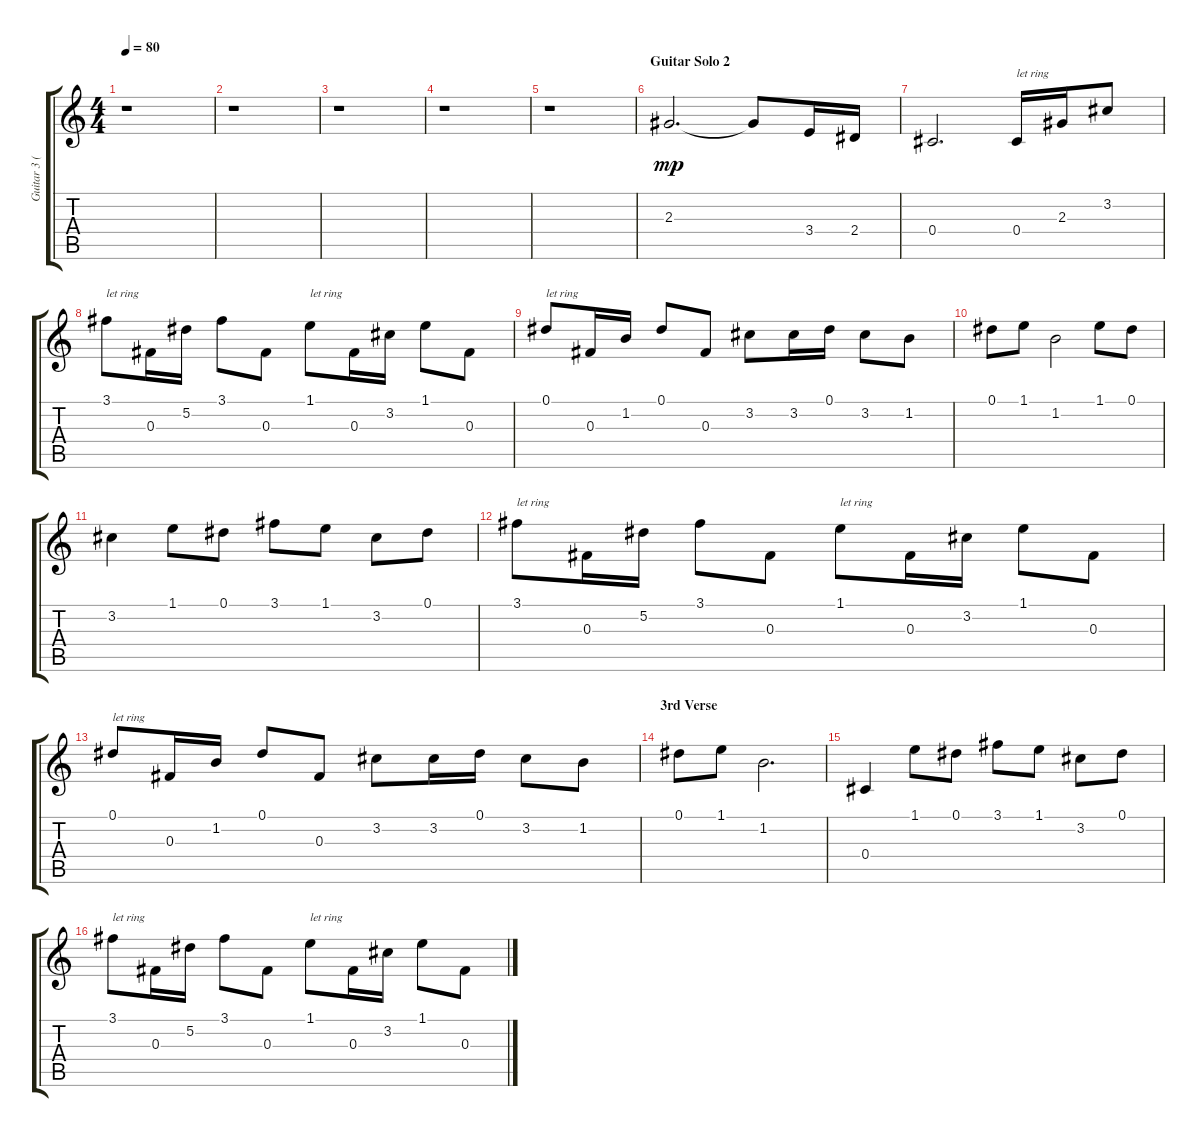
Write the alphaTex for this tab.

\track ("Guitar 3 (Slash)" "Guitar 3 (") {instrument acousticguitarsteel}
\staff {score tabs}
\tuning (Eb4 Bb3 Gb3 Db3 Ab2 Eb2) {hide}
\ts (4 4)
\tempo 80
\clef g2
\ks c
r.1{dy mp} |
r.1 |
r.1 |
r.1 |
r.1 |
\section ("" "Guitar Solo 2")
2.3.2{d} 2.3{t}.8 3.4.16 2.4.16 |
0.4.2{d} 0.4.16{txt "let ring"} 2.3.16 3.2.8 |
3.1.8{txt "let ring"} 0.3.16 5.2.16 3.1.8 0.3.8 1.1.8{txt "let ring"} 0.3.16 3.2.16 1.1.8 0.3.8 |
0.1.8{txt "let ring"} 0.3.16 1.2.16 0.1.8 0.3.8 3.2.8 3.2.16 0.1.16 3.2.8 1.2.8 |
0.1.8 1.1.8 1.2.2 1.1.8 0.1.8 |
3.2.4 1.1.8 0.1.8 3.1.8 1.1.8 3.2.8 0.1.8 |
3.1.8{txt "let ring"} 0.3.16 5.2.16 3.1.8 0.3.8 1.1.8{txt "let ring"} 0.3.16 3.2.16 1.1.8 0.3.8 |
0.1.8{txt "let ring"} 0.3.16 1.2.16 0.1.8 0.3.8 3.2.8 3.2.16 0.1.16 3.2.8 1.2.8 |
\section ("" "3rd Verse")
0.1.8 1.1.8 1.2.2{d} |
0.4.4 1.1.8 0.1.8 3.1.8 1.1.8 3.2.8 0.1.8 |
3.1.8{txt "let ring"} 0.3.16 5.2.16 3.1.8 0.3.8 1.1.8{txt "let ring"} 0.3.16 3.2.16 1.1.8 0.3.8
